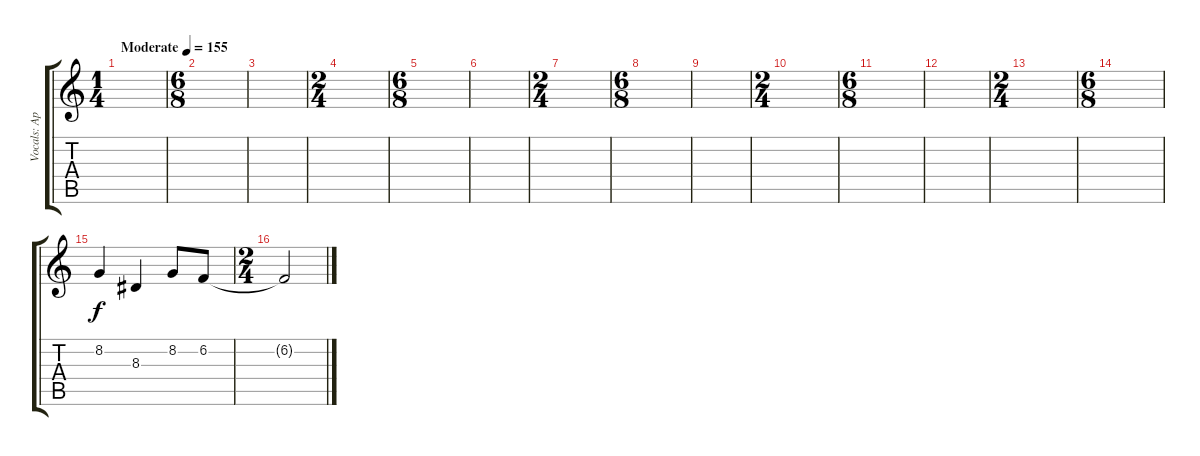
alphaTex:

\track ("Vocals: Apollo Papathanasio" "Vocals: Ap") {instrument stringensemble1}
\staff {score tabs}
\tuning (E4 B3 G3 D3 A2 E2) {hide}
\ts (1 4)
\tempo (155 "Moderate")
\clef g2
\ks c
|
\ts (6 8)
|
|
\ts (2 4)
|
\ts (6 8)
|
|
\ts (2 4)
|
\ts (6 8)
|
|
\ts (2 4)
|
\ts (6 8)
|
|
\ts (2 4)
|
\ts (6 8)
|
8.2.4 8.3.4 8.2.8 6.2.8 |
\ts (2 4)
6.2{t}.2
